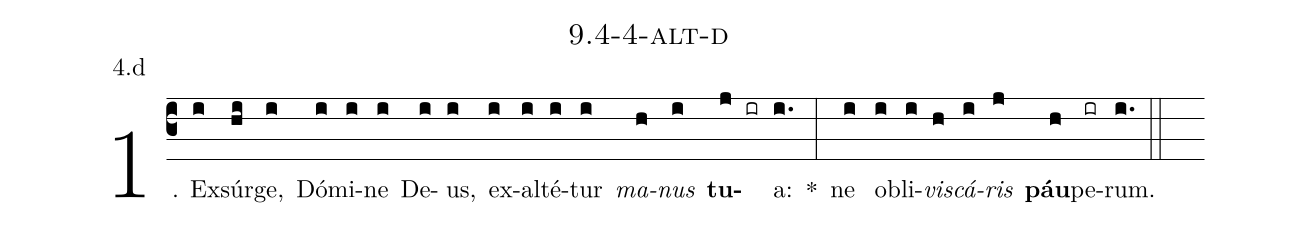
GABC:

name: 9.4-4-alt-d;
annotation: 4.d;
%%
(c3)1. Ex(i)súr(hi)ge,(i) Dó(i)mi(i)ne(i) De(i)us,(i) ex(i)al(i)té(i)tur(i) <i>ma</i>(h)<i>nus</i>(i) <b>tu</b>(j ir)a:(i.) *(:) ne(i) ob(i)li(i)<i>vis</i>(h)<i>cá</i>(i)<i>ris</i>(j) <b>páu</b>(h)pe(ir)rum.(i.) (::)


%E(i) u(h) o(i) u(j) a(h) e.(i.) (::)
